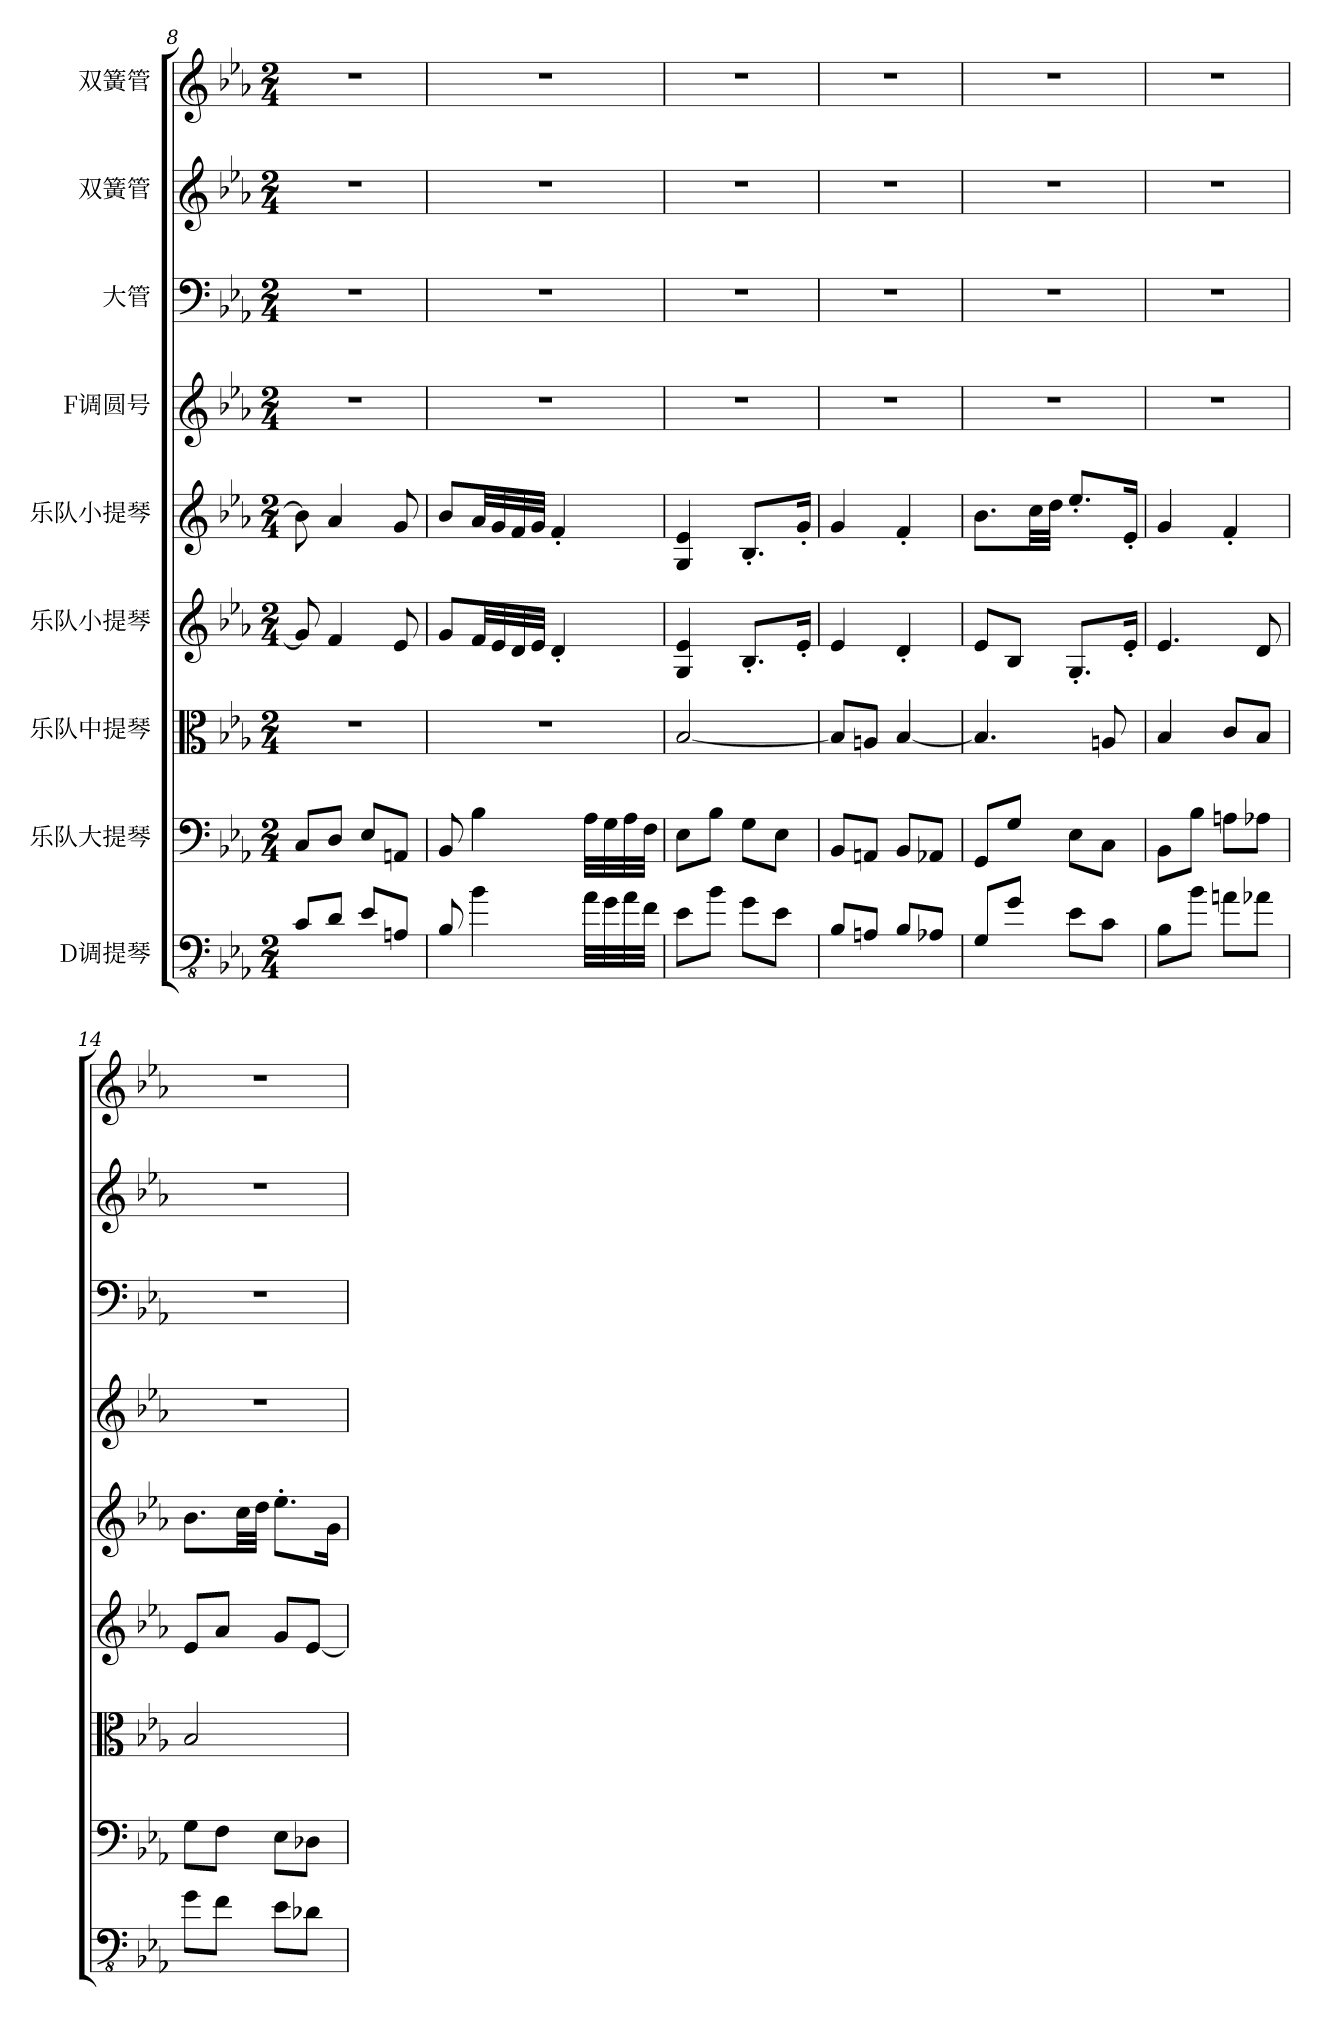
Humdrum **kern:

**kern	**kern	**kern	**kern	**kern	**kern	**kern	**kern	**kern
*part9	*part8	*part7	*part6	*part5	*part4	*part3	*part2	*part1
*staff9	*staff8	*staff7	*staff6	*staff5	*staff4	*staff3	*staff2	*staff1
*I"D调提琴	*I"乐队大提琴	*I"乐队中提琴	*I"乐队小提琴	*I"乐队小提琴	*I"F调圆号	*I"大管	*I"双簧管	*I"双簧管
*clefFv4	*clefF4	*clefC3	*clefG2	*clefG2	*clefG2	*clefF4	*clefG2	*clefG2
*ITrd7c12	*	*	*	*	*ITrd4c7	*	*	*
*k[b-e-a-]	*k[b-e-a-]	*k[b-e-a-]	*k[b-e-a-]	*k[b-e-a-]	*k[b-e-a-d-]	*k[b-e-a-]	*k[b-e-a-]	*k[b-e-a-]
*M2/4	*M2/4	*M2/4	*M2/4	*M2/4	*M2/4	*M2/4	*M2/4	*M2/4
*MM39	*MM39	*MM39	*MM39	*MM39	*MM39	*MM39	*MM39	*MM39
=8	=8	=8	=8	=8	=8	=8	=8	=8
8CC/L	8C/L	2r	8g/]	8b-\]	2r	2r	2r	2r
8DD/J	8D/J	.	4f/	4a-/	.	.	.	.
8EE-/L	8E-/L	.	.	.	.	.	.	.
8AAAn/J	8AAn/J	.	8e-/	8g/	.	.	.	.
=9	=9	=9	=9	=9	=9	=9	=9	=9
*	*	*	*	*	*	*	*	*MM38
8BBB-/	8BB-/	2r	8g/L	8b-/L	2r	2r	2r	2r
4BB-\	4B-\	.	32f/LL	32a-/LL	.	.	.	.
.	.	.	32e-/	32g/	.	.	.	.
.	.	.	32d/	32f/	.	.	.	.
.	.	.	32e-/JJJ	32g/JJJ	.	.	.	.
.	.	.	4d'/	4f'/	.	.	.	.
32AA-\LLL	32A-\LLL	.	.	.	.	.	.	.
32GG\	32G\	.	.	.	.	.	.	.
32AA-\	32A-\	.	.	.	.	.	.	.
32FF\JJJ	32F\JJJ	.	.	.	.	.	.	.
=10	=10	=10	=10	=10	=10	=10	=10	=10
*	*	*	*	*	*	*	*	*MM40
8EE-\L	8E-\L	[2B-/	4G/ 4e-/	4G/ 4e-/	2r	2r	2r	2r
8BB-\J	8B-\J	.	.	.	.	.	.	.
8GG\L	8G\L	.	8.B-'/L	8.B-'/L	.	.	.	.
8EE-\J	8E-\J	.	.	.	.	.	.	.
.	.	.	16e-'/Jk	16g'/Jk	.	.	.	.
=11	=11	=11	=11	=11	=11	=11	=11	=11
8BBB-/L	8BB-/L	8B-/L]	4e-/	4g/	2r	2r	2r	2r
8AAAn/J	8AAn/J	8An/J	.	.	.	.	.	.
8BBB-/L	8BB-/L	[4B-/	4d'/	4f'/	.	.	.	.
8AAA-X/J	8AA-X/J	.	.	.	.	.	.	.
!!LO:PB:g=z
=12	=12	=12	=12	=12	=12	=12	=12	=12
8GGG/L	8GG/L	4.B-/]	8e-/L	8.b-\L	2r	2r	2r	2r
8GG/J	8G/J	.	8B-/J	.	.	.	.	.
.	.	.	.	32cc\LL	.	.	.	.
.	.	.	.	32dd\JJJ	.	.	.	.
8EE-\L	8E-\L	.	8.G'/L	8.ee-'/L	.	.	.	.
8CC\J	8C\J	8An/	.	.	.	.	.	.
.	.	.	16e-'/Jk	16e-'/Jk	.	.	.	.
=13	=13	=13	=13	=13	=13	=13	=13	=13
8BBB-\L	8BB-\L	4B-/	4.e-/	4g/	2r	2r	2r	2r
8BB-\J	8B-\J	.	.	.	.	.	.	.
8AAn\L	8An\L	8c/L	.	4f'/	.	.	.	.
8AA-X\J	8A-X\J	8B-/J	8d/	.	.	.	.	.
=14	=14	=14	=14	=14	=14	=14	=14	=14
8GG\L	8G\L	2B-/	8e-/L	8.b-\L	2r	2r	2r	2r
8FF\J	8F\J	.	8a-/J	.	.	.	.	.
.	.	.	.	32cc\LL	.	.	.	.
.	.	.	.	32dd\JJJ	.	.	.	.
8EE-\L	8E-\L	.	8g/L	8.ee-'\L	.	.	.	.
8DD-X\J	8D-X\J	.	[8e-/J	.	.	.	.	.
.	.	.	.	16g\Jk	.	.	.	.
=	=	=	=	=	=	=	=	=
*-	*-	*-	*-	*-	*-	*-	*-	*-
